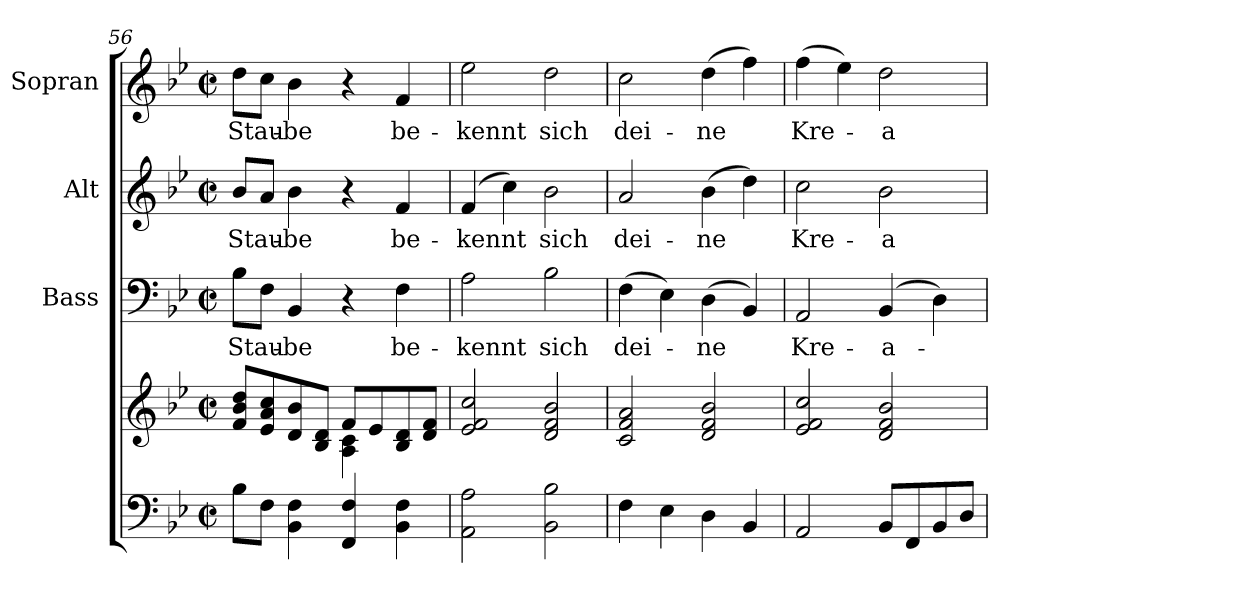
**kern	**kern	**kern	**text	**kern	**text	**kern	**text
*part4	*part4	*part3	*part3	*part2	*part2	*part1	*part1
*staff5	*staff4	*staff3	*staff3	*staff2	*staff2	*staff1	*staff1
*	*	*I"Bass	*	*I"Alt	*	*I"Sopran	*
*	*	*I'B.	*	*I'A.	*	*I'S.	*
*clefF4	*clefG2	*clefF4	*	*clefG2	*	*clefG2	*
*k[b-e-]	*k[b-e-]	*k[b-e-]	*	*k[b-e-]	*	*k[b-e-]	*
*B-:	*B-:	*B-:	*	*B-:	*	*B-:	*
*M2/2	*M2/2	*M2/2	*	*M2/2	*	*M2/2	*
*met(c|)	*met(c|)	*met(c|)	*	*met(c|)	*	*met(c|)	*
=56	=56	=56	=56	=56	=56	=56	=56
*	*^	*	*	*	*	*	*
!	!	!	!	!LO:LY:b	!	!LO:LY:b	!	!LO:LY:b
8B-\L	8f/ 8b-/ 8dd/L	2ryy	8B-\L	Stau-	8b-/L	Stau-	8dd\L	Stau-
8F\J	8e-/ 8a/ 8cc/	.	8F\J	.	8a/J	.	8cc\J	.
!	!	!	!	!LO:LY:b	!	!LO:LY:b	!	!LO:LY:b
4BB-\ 4F\	8d/ 8b-/	.	4BB-/	-be	4b-\	-be	4b-\	-be
.	8B-/ 8d/J	.	.	.	.	.	.	.
4FF/ 4F/	8f/L	4A\ 4c\	4r	.	4r	.	4r	.
.	8e-/	.	.	.	.	.	.	.
!	!	!	!	!LO:LY:b	!	!LO:LY:b	!	!LO:LY:b
4BB-\ 4F\	8B-/ 8d/	4ryy	4F\	be-	4f/	be-	4f/	be-
.	8d/ 8f/J	.	.	.	.	.	.	.
*	*v	*v	*	*	*	*	*	*
=57	=57	=57	=57	=57	=57	=57	=57
!	!	!	!LO:LY:b	!	!LO:LY:b	!	!LO:LY:b
2AA\ 2A\	2e-/ 2f/ 2cc/	2A\	-kennt	(4f/	-kennt	2ee-\	-kennt
.	.	.	.	4cc\)	.	.	.
!	!	!	!LO:LY:b	!	!LO:LY:b	!	!LO:LY:b
2BB-\ 2B-\	2d/ 2f/ 2b-/	2B-\	sich	2b-\	sich	2dd\	sich
!!LO:PB:g=z
=58	=58	=58	=58	=58	=58	=58	=58
!	!	!	!LO:LY:b	!	!LO:LY:b	!	!LO:LY:b
4F\	2c/ 2f/ 2a/	(>4F\	dei-	2a/	dei-	2cc\	dei-
4E-\	.	4E-\)	.	.	.	.	.
!	!	!	!LO:LY:b	!	!LO:LY:b	!	!LO:LY:b
4D\	2d/ 2f/ 2b-/	(>4D\	-ne	(>4b-\	-ne	(>4dd\	-ne
4BB-/	.	4BB-/)	.	4dd\)	.	4ff\)	.
=59	=59	=59	=59	=59	=59	=59	=59
!	!	!	!LO:LY:b	!	!LO:LY:b	!	!LO:LY:b
2AA/	2e-/ 2f/ 2cc/	2AA/	Kre-	2cc\	Kre-	(>4ff\	Kre-
.	.	.	.	.	.	4ee-\)	.
!	!	!	!LO:LY:b	!	!LO:LY:b	!	!LO:LY:b
8BB-/L	2d/ 2f/ 2b-/	(4BB-/	-a-	2b-\	-a-	2dd\	-a-
8FF/	.	.	.	.	.	.	.
8BB-/	.	4D\)	.	.	.	.	.
8D/J	.	.	.	.	.	.	.
=	=	=	=	=	=	=	=
*-	*-	*-	*-	*-	*-	*-	*-
